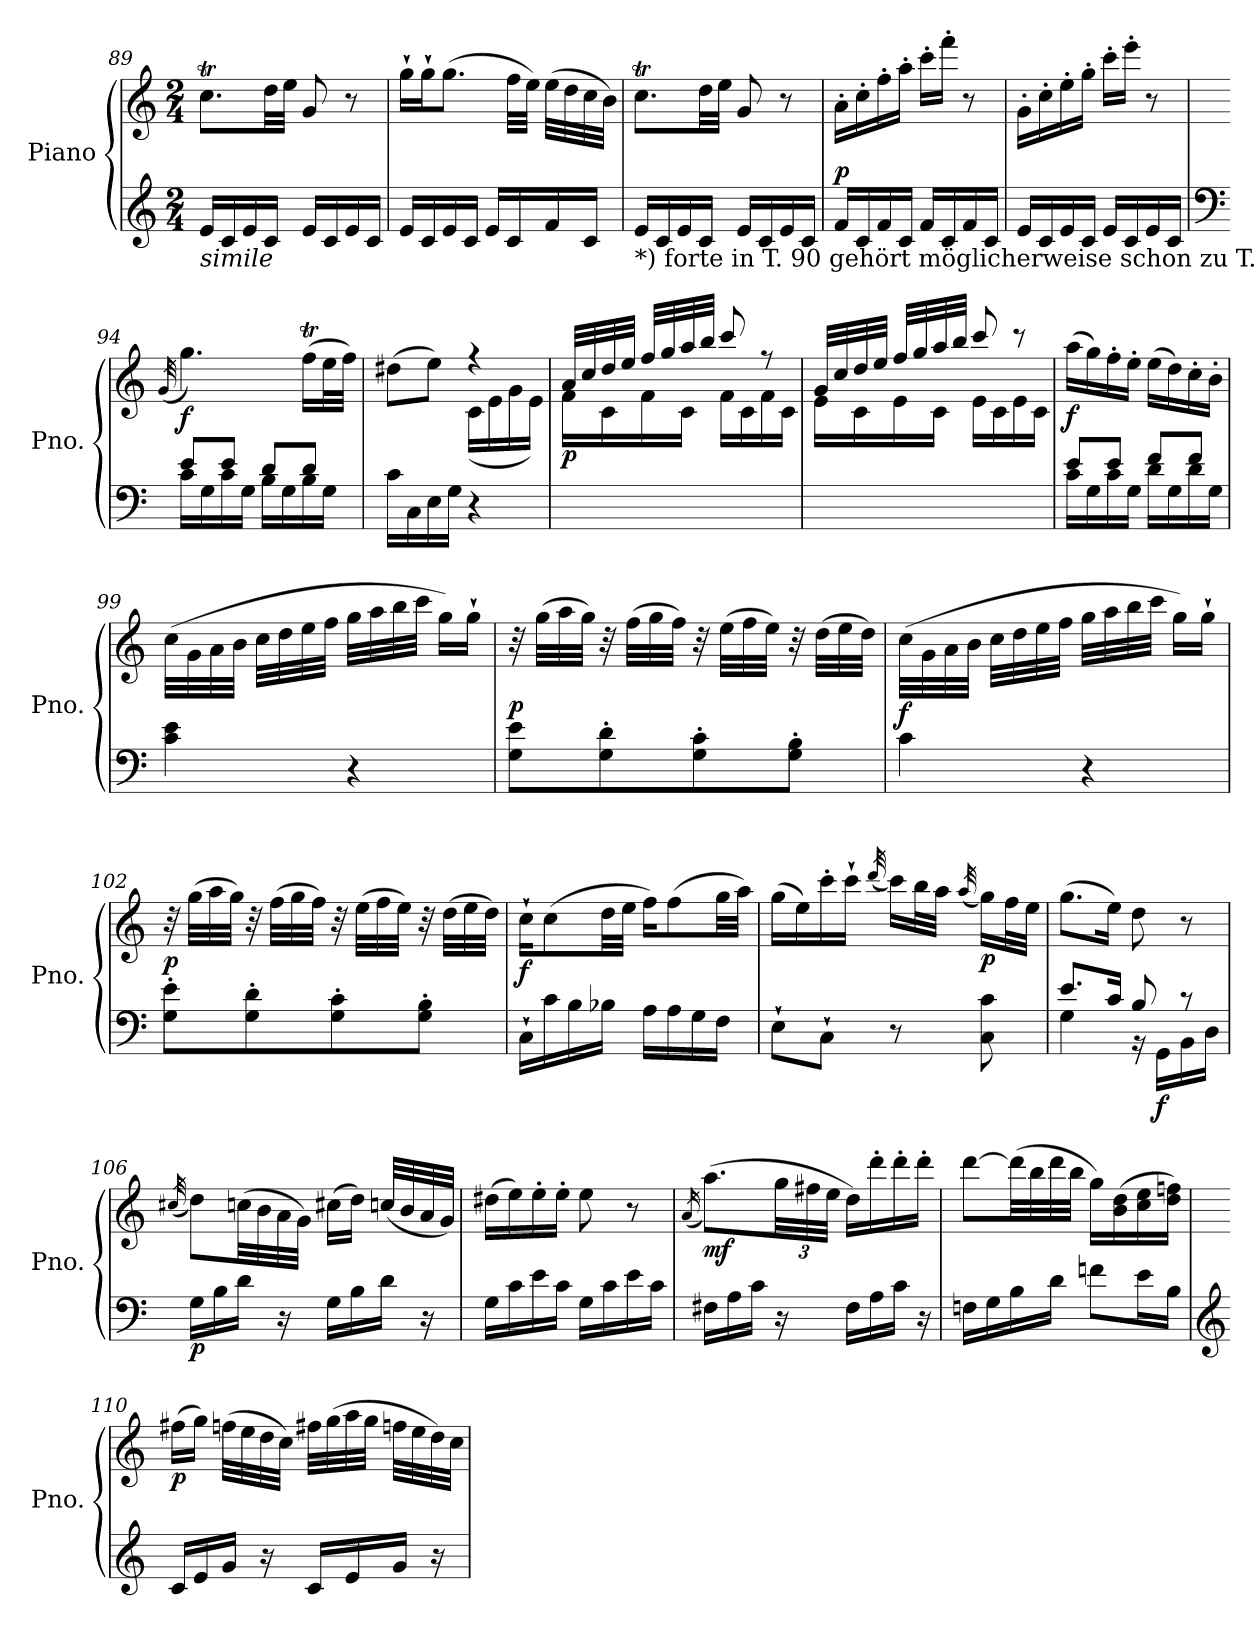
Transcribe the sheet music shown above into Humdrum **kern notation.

**kern	**kern	**dynam
*part1	*part1	*part1
*staff2	*staff1	*staff1/2
*I"Piano	*	*
*I'Pno.	*	*
*clefG2	*clefG2	*
*k[]	*k[]	*
*M2/4	*M2/4	*
=89	=89	=89
!LO:TX:b:i:t=simile	!	!
16e/LL	8.ccT\L	.
16c/	.	.
16e/	.	.
16c/JJ	32dd\LL	.
.	32ee\JJJ	.
16e/LL	8g/	.
16c/	.	.
16e/	8r	.
16c/JJ	.	.
!!LO:LB:g=z
=90	=90	=90
!	!	!LO:DY:b
!	!	!LO:DY:n=1:b
16e/LL	16gg`\LL	f other-dynamics
16c/	16gg`\J	.
16e/	(>8.gg\J	.
16c/JJ	.	.
16e/LL	.	.
16c/	32ff\LLL	.
.	32ee\JJJ)	.
16f/	(>32ee\LLL	.
.	32dd\	.
16c/JJ	32cc\	.
.	32b\JJJ)	.
=91	=91	=91
!LO:TX:b:t=*) forte in T. 90 gehört möglicherweise schon zu T. 88; vgl. Vorwort.	!	!
16e/LL	8.ccT\L	.
16c/	.	.
16e/	.	.
16c/JJ	32dd\LL	.
.	32ee\JJJ	.
16e/LL	8g/	.
16c/	.	.
16e/	8r	.
16c/JJ	.	.
=92	=92	=92
!	!	!LO:DY:a=2
16f/LL	16a'\LL	p
16c/	16cc'\	.
16f/	16ff'\	.
16c/JJ	16aa'\JJ	.
16f/LL	16ccc'\LL	.
16c/	16fff'\JJ	.
16f/	8r	.
16c/JJ	.	.
=93	=93	=93
16e/LL	16g'\LL	.
16c/	16cc'\	.
16e/	16ee'\	.
16c/JJ	16gg'\JJ	.
16e/LL	16ccc'\LL	.
16c/	16eee'\JJ	.
16e/	8r	.
16c/JJ	.	.
=94	=94	=94
*clefF4	*	*
.	(>32qg/	.
*^	*	*
!	!	!	!LO:DY:b
8e/L	16c\LL	4.gg\)	f
.	16G\	.	.
8e/J	16c\	.	.
.	16G\JJ	.	.
8d/L	16B\LL	.	.
.	16G\	.	.
8d/J	16B\	(>16ffT\LL	.
.	16G\JJ	32ee\L	.
.	.	32ff\JJJ)	.
*v	*v	*	*
!!LO:PB:g=z
=95	=95	=95
*	*^	*
16c\LL	4ryy	(<8dd#X\L	.
16C\	.	.	.
16E\	.	8ee\J)	.
16G\JJ	.	.	.
4r	4r	(<16c\LL	.
.	.	16e\	.
.	.	16g\	.
.	.	16e\JJ)	.
=96	=96	=96	=96
!	!	!	!LO:DY:b
2ryy	32a/LLL	16f\LL	p
.	32cc/	.	.
.	32dd/	16c\	.
.	32ee/JJJ	.	.
.	32ff/LLL	16f\	.
.	32gg/	.	.
.	32aa/	16c\JJ	.
.	32bb/JJJ	.	.
.	8ccc/	16f\LL	.
.	.	16c\	.
.	8r	16f\	.
.	.	16c\JJ	.
=97	=97	=97	=97
2ryy	32g/LLL	16e\LL	.
.	32cc/	.	.
.	32dd/	16c\	.
.	32ee/JJJ	.	.
.	32ff/LLL	16e\	.
.	32gg/	.	.
.	32aa/	16c\JJ	.
.	32bb/JJJ	.	.
.	8ccc/	16e\LL	.
.	.	16c\	.
.	8r	16e\	.
.	.	16c\JJ	.
=98	=98	=98	=98
*^	*	*	*
!	!	!	!	!LO:DY:b
*	*	*v	*v	*
8e/L	16c\LL	(>16aa\LL	f
.	16G\	16gg\)	.
8e/J	16c\	16ff'\	.
.	16G\JJ	16ee'\JJ	.
8f/L	16d\LL	(>16ee\LL	.
.	16G\	16dd\)	.
8f/J	16d\	16cc'\	.
.	16G\JJ	16b'\JJ	.
*v	*v	*	*
!!LO:LB:g=z
=99	=99	=99
4c\ 4e\	(>32cc\LLL	.
.	32g\	.
.	32a\	.
.	32b\JJJ	.
.	32cc\LLL	.
.	32dd\	.
.	32ee\	.
.	32ff\JJJ	.
4r	32gg\LLL	.
.	32aa\	.
.	32bb\	.
.	32ccc\JJJ	.
.	16gg\LL)	.
.	16gg`\JJ	.
=100	=100	=100
!	!	!LO:DY:a=2
8G\ 8e\L	32r	p
.	(>32gg\LLL	.
.	32aa\	.
.	32gg\JJJ)	.
8G\' 8d\'	32r	.
.	(>32ff\LLL	.
.	32gg\	.
.	32ff\JJJ)	.
8G\' 8c\'	32r	.
.	(>32ee\LLL	.
.	32ff\	.
.	32ee\JJJ)	.
8G\' 8B\'J	32r	.
.	(>32dd\LLL	.
.	32ee\	.
.	32dd\JJJ)	.
=101	=101	=101
!	!	!LO:DY:a=2
4c\	(>32cc\LLL	f
.	32g\	.
.	32a\	.
.	32b\JJJ	.
.	32cc\LLL	.
.	32dd\	.
.	32ee\	.
.	32ff\JJJ	.
4r	32gg\LLL	.
.	32aa\	.
.	32bb\	.
.	32ccc\JJJ	.
.	16gg\LL)	.
.	16gg`\JJ	.
!!LO:LB:g=z
=102	=102	=102
!	!	!LO:DY:a=2
8G\' 8e\'L	32r	p
.	(>32gg\LLL	.
.	32aa\	.
.	32gg\JJJ)	.
8G\' 8d\'	32r	.
.	(>32ff\LLL	.
.	32gg\	.
.	32ff\JJJ)	.
8G\' 8c\'	32r	.
.	(>32ee\LLL	.
.	32ff\	.
.	32ee\JJJ)	.
8G\' 8B\'J	32r	.
.	(>32dd\LLL	.
.	32ee\	.
.	32dd\JJJ)	.
=103	=103	=103
!	!	!LO:DY:b
16C`\LL	16cc`\KL	f
16c\	(>8cc\	.
16B\	.	.
16B-X\JJ	32dd\LL	.
.	32ee\JJJ	.
16A\LL	16ff\KL)	.
16A\	(>8ff\	.
16G\	.	.
16F\JJ	32gg\LL	.
.	32aa\JJJ)	.
=104	=104	=104
8E`\L	(>16gg\LL	.
.	16ee\)	.
8C`\J	16ccc'\	.
.	16ccc`\JJ	.
.	(<32qddd/	.
8r	16ccc\LL)	.
.	32bb\L	.
.	32aa\JJJ	.
.	(<32qaa/	.
!	!	!LO:DY:b
8C\ 8c\	16gg\LL)	p
.	32ff\L	.
.	32ee\JJJ	.
=105	=105	=105
*^	*	*
8.e/L	4G\	(>8.gg\L	.
16c/Jk	.	16ee\Jk)	.
8B/	16r	8dd\	.
!	!	!	!LO:DY:b=2
.	16GG\LL	.	f
8r	16BB\	8r	.
.	16D\JJ	.	.
*v	*v	*	*
!!LO:LB:g=z
=106	=106	=106
.	(<32qcc#X/	.
!	!	!LO:DY:b=2
16G\LL	8dd\L)	p
16B\	.	.
16d\JJ	(>32ccn\LL	.
.	32b\	.
16r	32a\	.
.	32g\JJJ)	.
16G\LL	(>16cc#X\LL	.
16B\	16dd\JJ)	.
16d\JJ	(<32ccn/LLL	.
.	32b/	.
16r	32a/	.
.	32g/JJJ)	.
=107	=107	=107
16G\LL	(>16dd#X\LL	.
16c\	16ee\)	.
16e\	16ee'\	.
16c\JJ	16ee'\JJ	.
16G\LL	8ee\	.
16c\	.	.
16e\	8r	.
16c\JJ	.	.
=108	=108	=108
.	(>16qa/	.
!	!	!LO:DY:b
16F#X\LL	(>8.aa\L)	mf
16A\	.	.
16c\JJ	.	.
*	*Xbrackettup	*
16r	48gg\LL	.
.	48ff#X\	.
.	48ee\JJJ	.
16F#\LL	16dd\LL)	.
16A\	16ddd'\	.
16c\JJ	16ddd'\	.
16r	16ddd'\JJ	.
=109	=109	=109
16Fn\LL	[8ddd\L	.
16G\	.	.
16B\	(>32ddd\LL]	.
.	32bb\	.
16d\JJ	32ddd\	.
.	32bb\JJJ	.
8fn\L	16gg\LL)	.
.	(>16b\ 16dd\	.
16e\L	16cc\ 16ee\	.
16B\JJ	16dd\ 16ffn\JJ)	.
!!LO:LB:g=z
=110	=110	=110
*clefG2	*	*
!	!	!LO:DY:b
16c/LL	(>16ff#X\LL	p
16e/	16gg\JJ)	.
16g/JJ	(>32ffn\LLL	.
.	32ee\	.
16r	32dd\	.
.	32cc\JJJ)	.
16c/LL	32ff#X\LLL	.
.	(>32gg\	.
16e/	32aa\	.
.	32gg\JJJ	.
16g/JJ	32ffn\LLL	.
.	32ee\	.
16r	32dd\)	.
.	32cc\JJJ	.
=	=	=
*-	*-	*-
